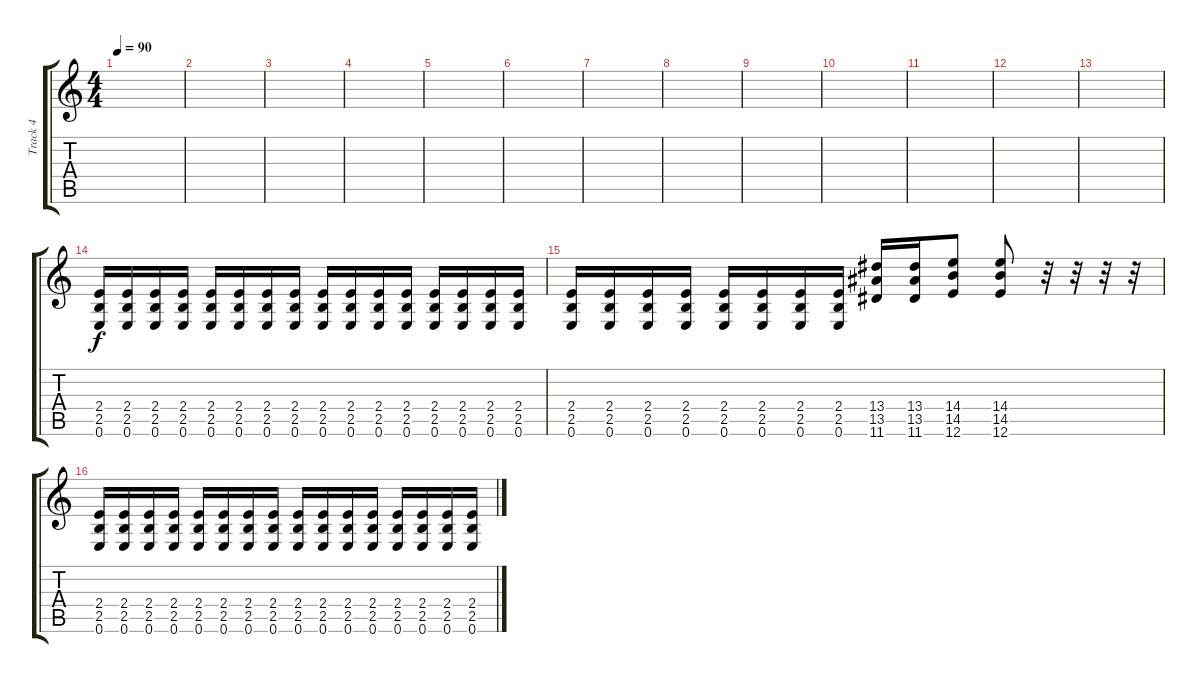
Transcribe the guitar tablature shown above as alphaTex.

\track ("Track 4" "Track 4") {instrument distortionguitar}
\staff {score tabs}
\tuning (E4 B3 G3 D3 A2 E2) {hide}
\ts (4 4)
\tempo 90
\clef g2
\ks c
|
|
|
|
|
|
|
|
|
|
|
|
|
(2.4 2.5 0.6).16 (2.4 2.5 0.6).16 (2.4 2.5 0.6).16 (2.4 2.5 0.6).16 (2.4 2.5 0.6).16 (2.4 2.5 0.6).16 (2.4 2.5 0.6).16 (2.4 2.5 0.6).16 (2.4 2.5 0.6).16 (2.4 2.5 0.6).16 (2.4 2.5 0.6).16 (2.4 2.5 0.6).16 (2.4 2.5 0.6).16 (2.4 2.5 0.6).16 (2.4 2.5 0.6).16 (2.4 2.5 0.6).16 |
(2.4 2.5 0.6).16 (2.4 2.5 0.6).16 (2.4 2.5 0.6).16 (2.4 2.5 0.6).16 (2.4 2.5 0.6).16 (2.4 2.5 0.6).16 (2.4 2.5 0.6).16 (2.4 2.5 0.6).16 (13.4 13.5 11.6).16 (13.4 13.5 11.6).16 (14.4 14.5 12.6).8 (14.4 14.5 12.6).8 r.32 r.32 r.32 r.32 |
(2.4 2.5 0.6).16 (2.4 2.5 0.6).16 (2.4 2.5 0.6).16 (2.4 2.5 0.6).16 (2.4 2.5 0.6).16 (2.4 2.5 0.6).16 (2.4 2.5 0.6).16 (2.4 2.5 0.6).16 (2.4 2.5 0.6).16 (2.4 2.5 0.6).16 (2.4 2.5 0.6).16 (2.4 2.5 0.6).16 (2.4 2.5 0.6).16 (2.4 2.5 0.6).16 (2.4 2.5 0.6).16 (2.4 2.5 0.6).16
